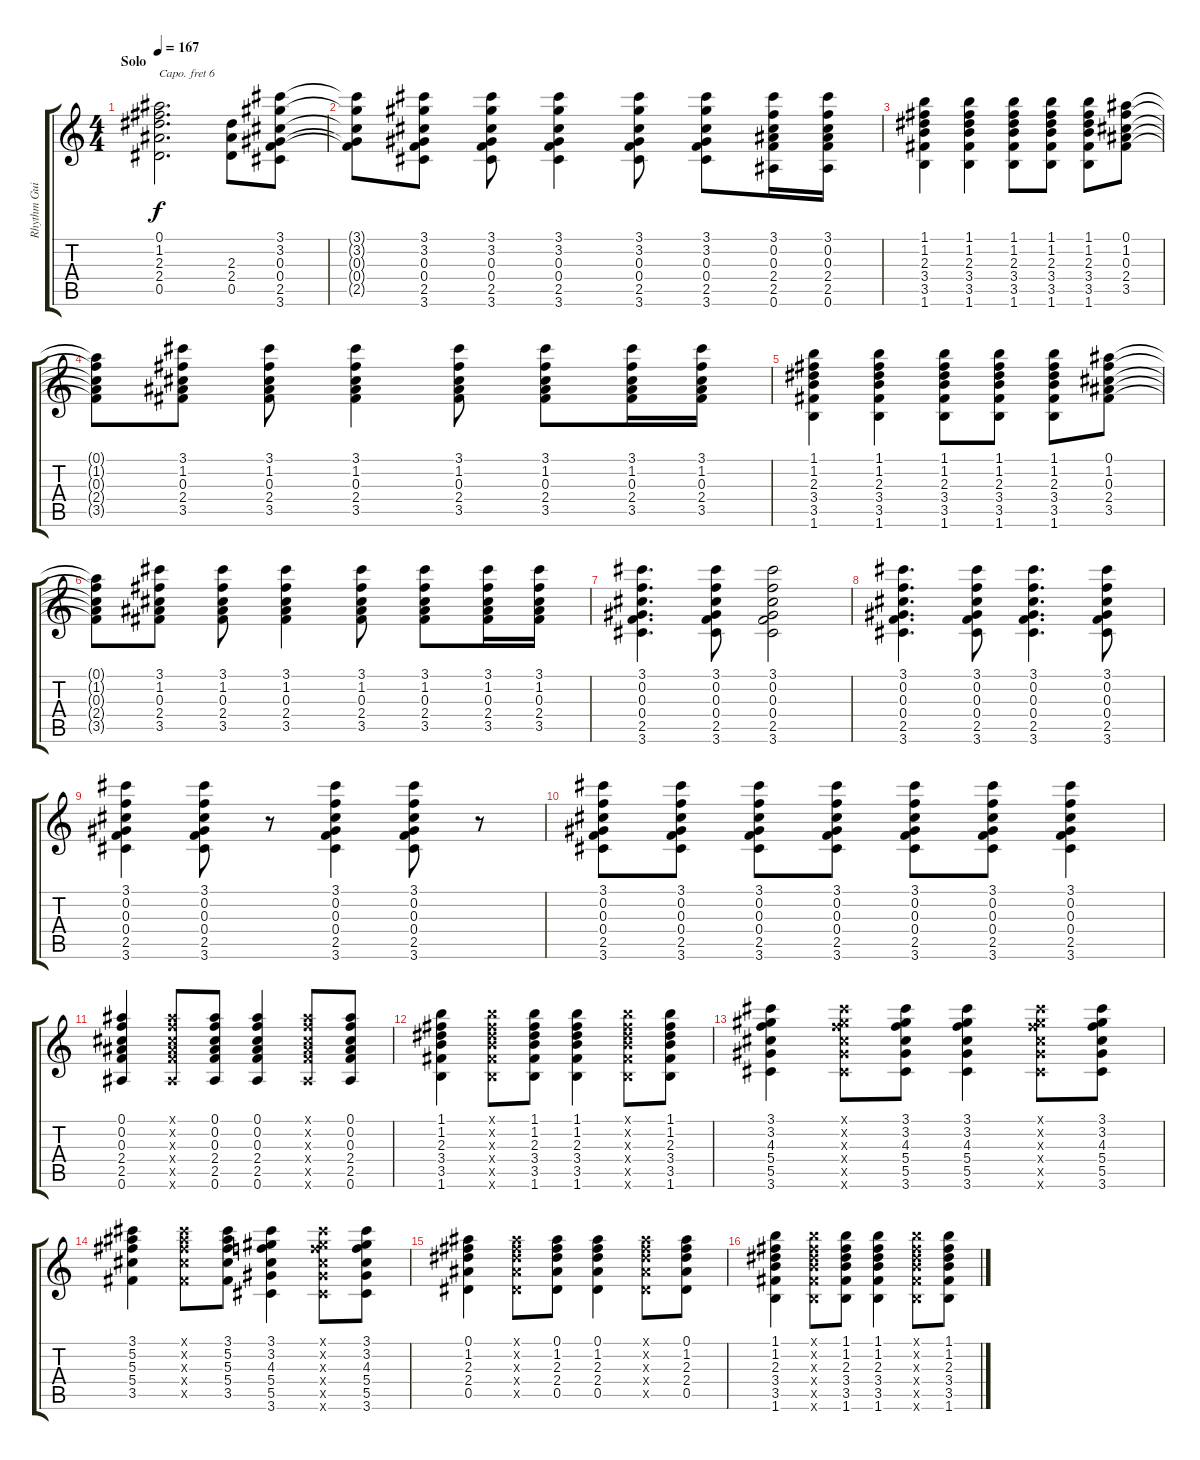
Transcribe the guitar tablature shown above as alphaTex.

\track ("Rhythm Guitar" "Rhythm Gui") {instrument electricguitarclean}
\staff {score tabs}
\capo 6
\tuning (E4 B3 G3 D3 A2 E2) {hide}
\ts (4 4)
\section ("" "Solo")
\tempo 167
\clef g2
\ks c
(0.1 1.2 2.3 2.4 0.5).2{d dy f} (2.3 2.4 0.5).8 (3.1 3.2 0.3 0.4 2.5 3.6).8 |
(3.1{t} 3.2{t} 0.3{t} 0.4{t} 2.5{t}).8 (3.1 3.2 0.3 0.4 2.5 3.6).8 (3.1 3.2 0.3 0.4 2.5 3.6).8 (3.1 3.2 0.3 0.4 2.5 3.6).4 (3.1 3.2 0.3 0.4 2.5 3.6).8 (3.1 3.2 0.3 0.4 2.5 3.6).8 (3.1 0.2 0.3 2.4 2.5 0.6).16 (3.1 0.2 0.3 2.4 2.5 0.6).16 |
(1.1 1.2 2.3 3.4 3.5 1.6).4 (1.1 1.2 2.3 3.4 3.5 1.6).4 (1.1 1.2 2.3 3.4 3.5 1.6).8 (1.1 1.2 2.3 3.4 3.5 1.6).8 (1.1 1.2 2.3 3.4 3.5 1.6).8 (0.1 1.2 0.3 2.4 3.5).8 |
(0.1{t} 1.2{t} 0.3{t} 2.4{t} 3.5{t}).8 (3.1 1.2 0.3 2.4 3.5).8 (3.1 1.2 0.3 2.4 3.5).8 (3.1 1.2 0.3 2.4 3.5).4 (3.1 1.2 0.3 2.4 3.5).8 (3.1 1.2 0.3 2.4 3.5).8 (3.1 1.2 0.3 2.4 3.5).16 (3.1 1.2 0.3 2.4 3.5).16 |
(1.1 1.2 2.3 3.4 3.5 1.6).4 (1.1 1.2 2.3 3.4 3.5 1.6).4 (1.1 1.2 2.3 3.4 3.5 1.6).8 (1.1 1.2 2.3 3.4 3.5 1.6).8 (1.1 1.2 2.3 3.4 3.5 1.6).8 (0.1 1.2 0.3 2.4 3.5).8 |
(0.1{t} 1.2{t} 0.3{t} 2.4{t} 3.5{t}).8 (3.1 1.2 0.3 2.4 3.5).8 (3.1 1.2 0.3 2.4 3.5).8 (3.1 1.2 0.3 2.4 3.5).4 (3.1 1.2 0.3 2.4 3.5).8 (3.1 1.2 0.3 2.4 3.5).8 (3.1 1.2 0.3 2.4 3.5).16 (3.1 1.2 0.3 2.4 3.5).16 |
(3.1 0.2 0.3 0.4 2.5 3.6).4{d} (3.1 0.2 0.3 0.4 2.5 3.6).8 (3.1 0.2 0.3 0.4 2.5 3.6).2 |
(3.1 0.2 0.3 0.4 2.5 3.6).4{d} (3.1 0.2 0.3 0.4 2.5 3.6).8 (3.1 0.2 0.3 0.4 2.5 3.6).4{d} (3.1 0.2 0.3 0.4 2.5 3.6).8 |
(3.1 0.2 0.3 0.4 2.5 3.6).4 (3.1 0.2 0.3 0.4 2.5 3.6).8 r.8 (3.1 0.2 0.3 0.4 2.5 3.6).4 (3.1 0.2 0.3 0.4 2.5 3.6).8 r.8 |
(3.1 0.2 0.3 0.4 2.5 3.6).8 (3.1 0.2 0.3 0.4 2.5 3.6).8 (3.1 0.2 0.3 0.4 2.5 3.6).8 (3.1 0.2 0.3 0.4 2.5 3.6).8 (3.1 0.2 0.3 0.4 2.5 3.6).8 (3.1 0.2 0.3 0.4 2.5 3.6).8 (3.1 0.2 0.3 0.4 2.5 3.6).4 |
(0.1 0.2 0.3 2.4 2.5 0.6).4 (0.1{x} 0.2{x} 0.3{x} 2.4{x} 2.5{x} 0.6{x}).8 (0.1 0.2 0.3 2.4 2.5 0.6).8 (0.1 0.2 0.3 2.4 2.5 0.6).4 (0.1{x} 0.2{x} 0.3{x} 2.4{x} 2.5{x} 0.6{x}).8 (0.1 0.2 0.3 2.4 2.5 0.6).8 |
(1.1 1.2 2.3 3.4 3.5 1.6).4 (1.1{x} 1.2{x} 2.3{x} 3.4{x} 3.5{x} 1.6{x}).8 (1.1 1.2 2.3 3.4 3.5 1.6).8 (1.1 1.2 2.3 3.4 3.5 1.6).4 (1.1{x} 1.2{x} 2.3{x} 3.4{x} 3.5{x} 1.6{x}).8 (1.1 1.2 2.3 3.4 3.5 1.6).8 |
(3.1 3.2 4.3 5.4 5.5 3.6).4 (3.1{x} 3.2{x} 4.3{x} 5.4{x} 5.5{x} 3.6{x}).8 (3.1 3.2 4.3 5.4 5.5 3.6).8 (3.1 3.2 4.3 5.4 5.5 3.6).4 (3.1{x} 3.2{x} 4.3{x} 5.4{x} 5.5{x} 3.6{x}).8 (3.1 3.2 4.3 5.4 5.5 3.6).8 |
(3.1 5.2 5.3 5.4 3.5).4 (3.1{x} 5.2{x} 5.3{x} 5.4{x} 3.5{x}).8 (3.1 5.2 5.3 5.4 3.5).8 (3.1 3.2 4.3 5.4 5.5 3.6).4 (3.1{x} 3.2{x} 4.3{x} 5.4{x} 5.5{x} 3.6{x}).8 (3.1 3.2 4.3 5.4 5.5 3.6).8 |
(0.1 1.2 2.3 2.4 0.5).4 (0.1{x} 1.2{x} 2.3{x} 2.4{x} 0.5{x}).8 (0.1 1.2 2.3 2.4 0.5).8 (0.1 1.2 2.3 2.4 0.5).4 (0.1{x} 1.2{x} 2.3{x} 2.4{x} 0.5{x}).8 (0.1 1.2 2.3 2.4 0.5).8 |
(1.1 1.2 2.3 3.4 3.5 1.6).4 (1.1{x} 1.2{x} 2.3{x} 3.4{x} 3.5{x} 1.6{x}).8 (1.1 1.2 2.3 3.4 3.5 1.6).8 (1.1 1.2 2.3 3.4 3.5 1.6).4 (1.1{x} 1.2{x} 2.3{x} 3.4{x} 3.5{x} 1.6{x}).8 (1.1 1.2 2.3 3.4 3.5 1.6).8
